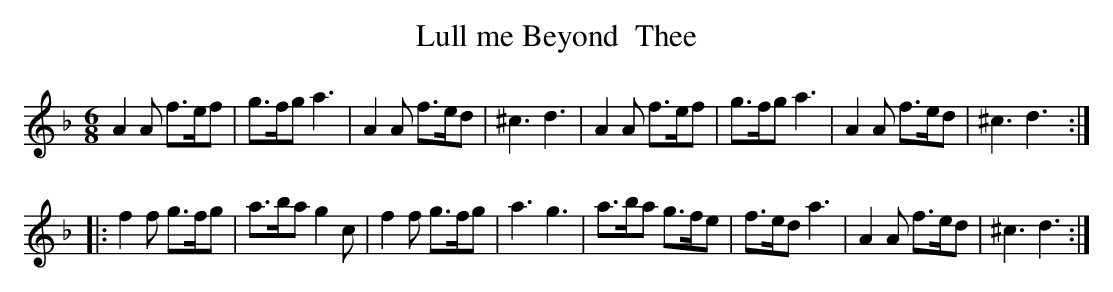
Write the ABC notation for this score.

X:1
T:Lull me Beyond  Thee
M:6/8
L:1/8
K:F
A2 A f>ef| g>fg a3 |A2 A f>ed |^c3 d3| A2 A f>ef| g>fg a3| A2 A f>ed| ^c3 d3:|
|:f2 f g>fg| a>ba g2 c| f2 f g>fg|a3 g3| a>ba g>fe| f>ed a3| A2 A f>ed| ^c3 d3:|
